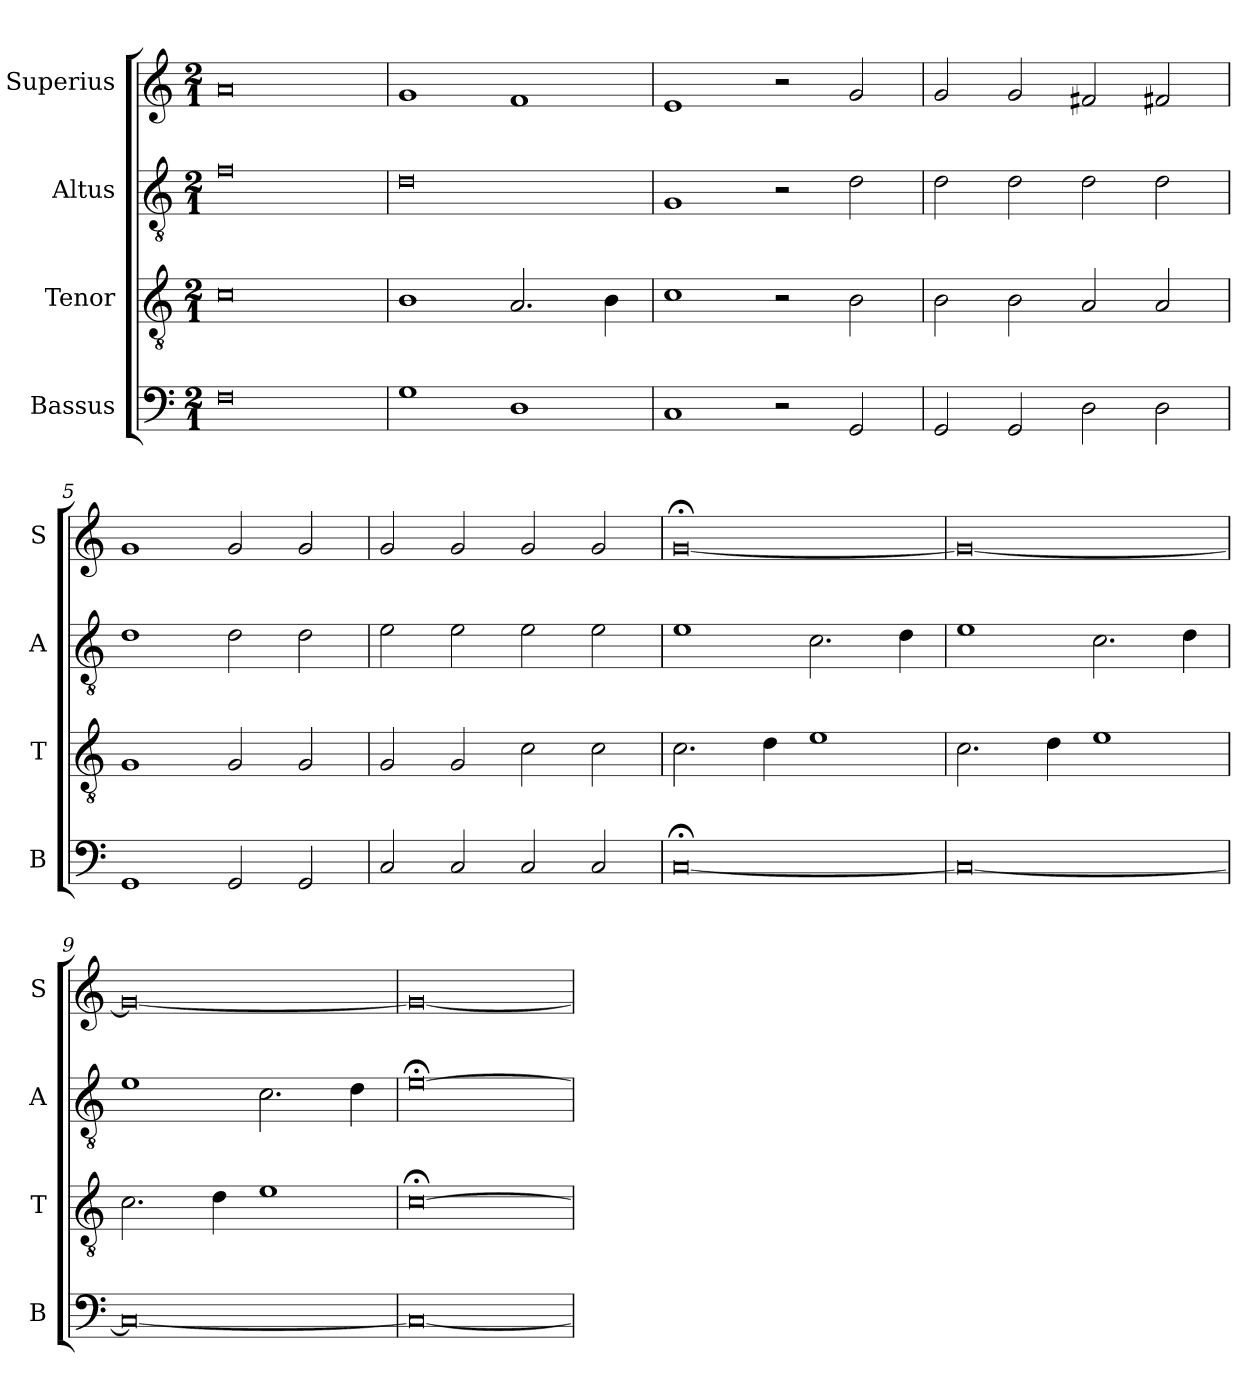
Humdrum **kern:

**kern	**kern	**kern	**kern
*part4	*part3	*part2	*part1
*staff4	*staff3	*staff2	*staff1
*I"Bassus	*I"Tenor	*I"Altus	*I"Superius
*I'B	*I'T	*I'A	*I'S
*clefF4	*clefGv2	*clefGv2	*clefG2
*k[]	*k[]	*k[]	*k[]
*M2/1	*M2/1	*M2/1	*M2/1
=1	=1	=1	=1
0F	0c	0f	0a
=2	=2	=2	=2
1G	1B	0d	1g
1D	2.A/	.	1f
.	4B\	.	.
=3	=3	=3	=3
1C	1c	1G	1e
2r	2r	2r	2r
2GG/	2B\	2d\	2g/
=4	=4	=4	=4
2GG/	2B\	2d\	2g/
2GG/	2B\	2d\	2g/
2D\	2A/	2d\	2f#X/
2D\	2A/	2d\	2f#X/
=5	=5	=5	=5
1GG	1G	1d	1g
2GG/	2G/	2d\	2g/
2GG/	2G/	2d\	2g/
=6	=6	=6	=6
2C/	2G/	2e\	2g/
2C/	2G/	2e\	2g/
2C/	2c\	2e\	2g/
2C/	2c\	2e\	2g/
=7	=7	=7	=7
[0C;<	2.c\	1e	[0g;<
.	4d\	.	.
.	1e	2.c\	.
.	.	4d\	.
=8	=8	=8	=8
0C_	2.c\	1e	0g_
.	4d\	.	.
.	1e	2.c\	.
.	.	4d\	.
=9	=9	=9	=9
0C_	2.c\	1e	0g_
.	4d\	.	.
.	1e	2.c\	.
.	.	4d\	.
=10	=10	=10	=10
0C_	[0c;<	[0e;<	0g_
=	=	=	=
*-	*-	*-	*-
